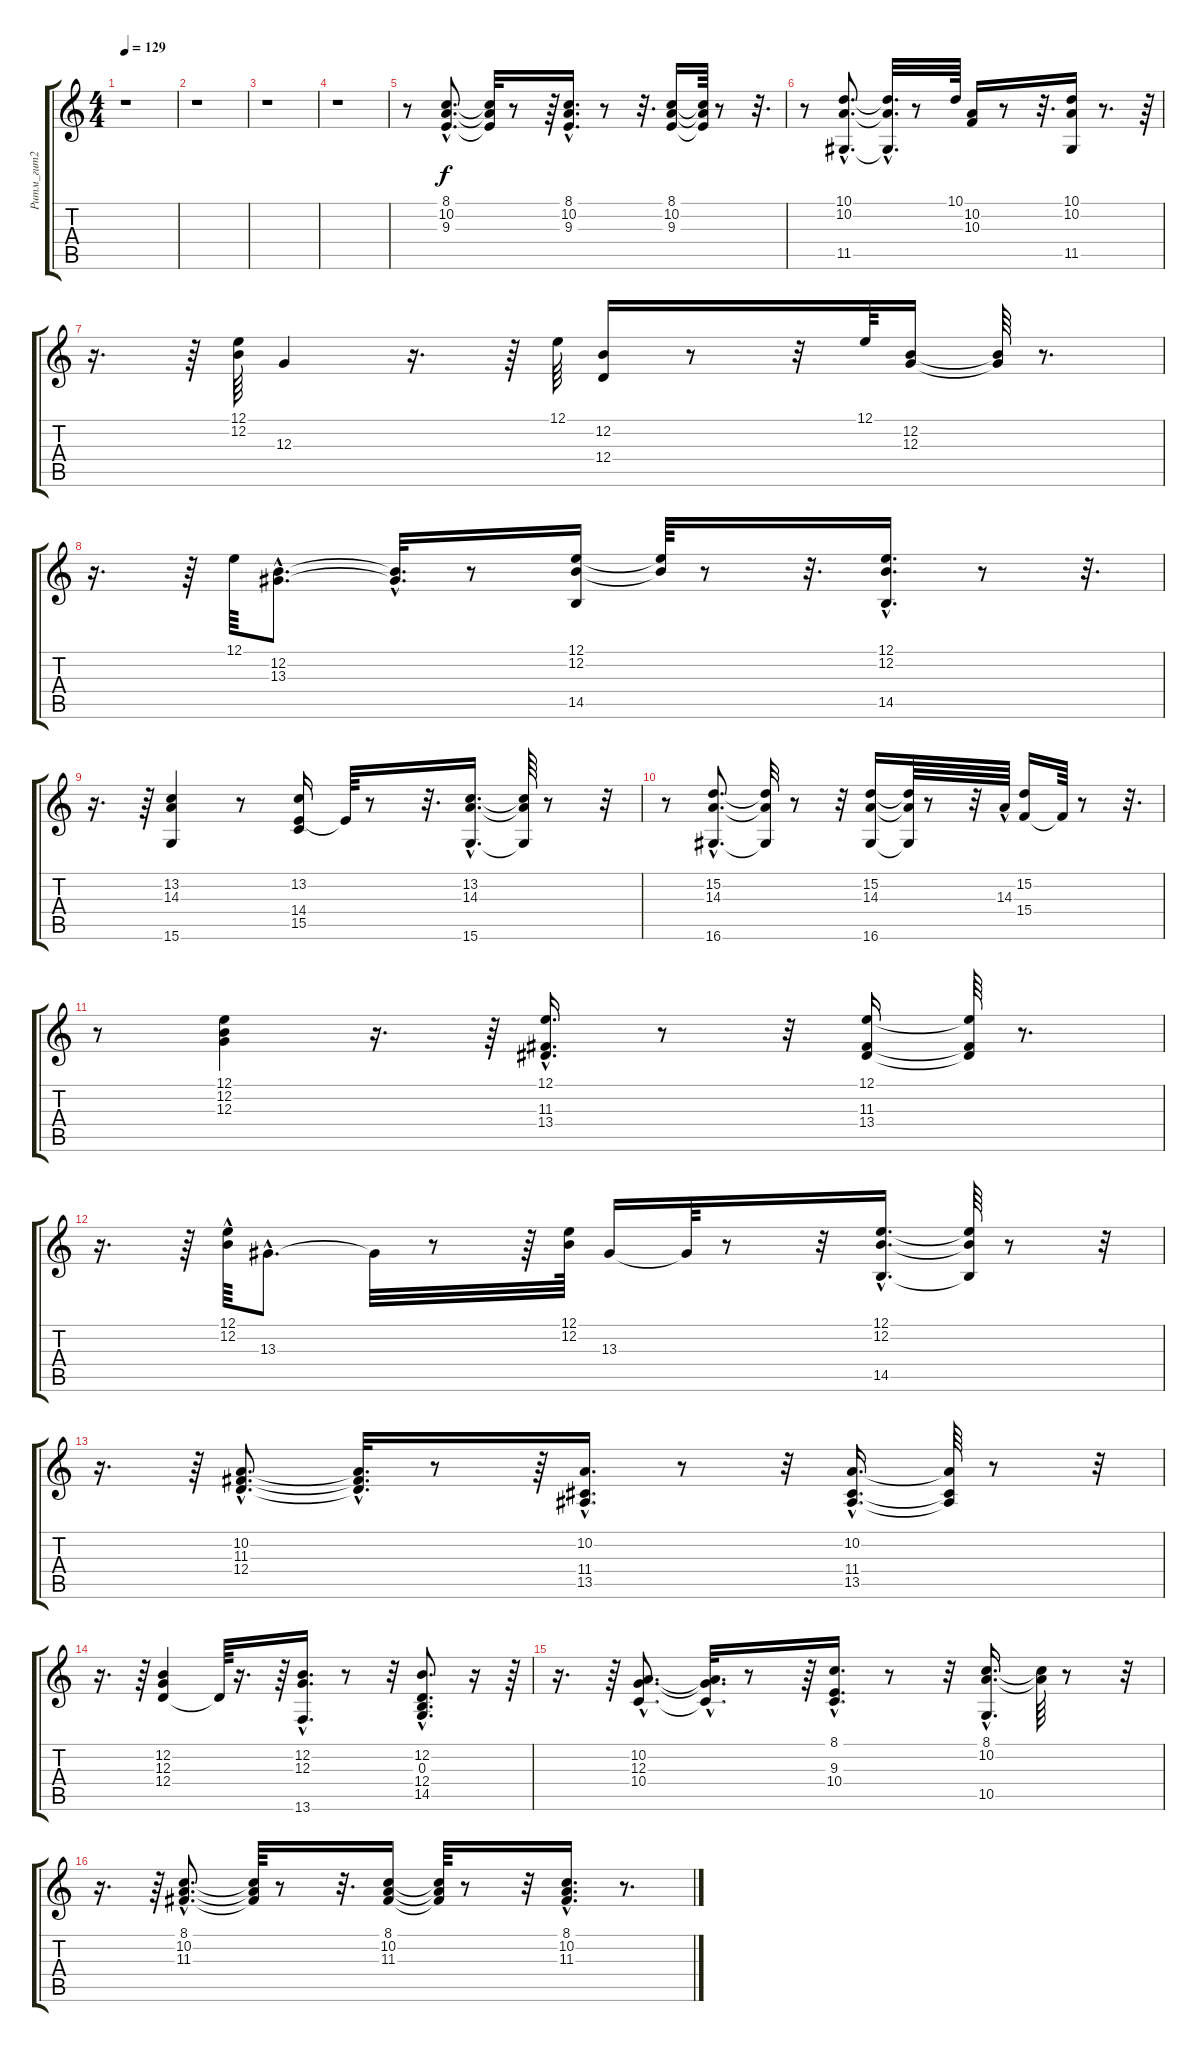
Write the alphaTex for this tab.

\track ("Ритм_гит2" "Ритм_гит2") {instrument lead5charang}
\staff {score tabs}
\tuning (E4 B3 G3 D3 A2 E2) {hide}
\ts (4 4)
\tempo 129
\clef g2
\ks c
r.1{dy f instrument lead5charang} |
r.1 |
r.1 |
r.1 |
r.8 (8.1{hac} 10.2{hac} 9.3{hac}).8{d} (8.1{t} 10.2{t} 9.3{t}).32 r.8 r.64 (8.1{hac} 10.2{hac} 9.3{hac}).16{d} r.8 r.32{d} (8.1 10.2 9.3).16 (8.1{t} 10.2{t} 9.3{t}).64 r.8 r.32{d} |
r.8 (10.1{hac} 10.2{hac} 11.5{hac}).8{d} (10.1{hac t} 10.2{hac t} 11.5{t}).32{d} r.8 10.1.64 (10.2 10.3).16 r.8 r.32{d} (10.1 10.2 11.5).16 r.8{d} r.64 |
r.16{d} r.64 (12.1 12.2).64 12.3.4 r.16{d} r.64 12.1.64 (12.2 12.4).16 r.8 r.32 12.1.64 (12.2 12.3).16 (12.2{t} 12.3{t}).64 r.8{d} |
r.16{d} r.64 12.1.64 (12.2{hac} 13.3{hac}).8{d} (12.2{hac t} 13.3{hac t}).32{d} r.8 (12.1 12.2 14.5).16 (12.1{t} 12.2{t}).64 r.8 r.32{d} (12.1{hac} 12.2{hac} 14.5).16{d} r.8 r.32{d} |
r.16{d} r.64 (13.2 14.3 15.6).4 r.8 (13.2 14.4 15.5).16 14.4{t}.64 r.8 r.32{d} (13.2{hac} 14.3{hac} 15.6{hac}).16{d} (13.2{t} 14.3{t} 15.6{t}).64 r.8 r.32 |
r.8 (15.2{hac} 14.3{hac} 16.6{hac}).8{d} (15.2{t} 14.3{t} 16.6{t}).32 r.8 r.32 (15.2 14.3 16.6).16 (15.2{t} 14.3{t} 16.6{t}).64 r.8 r.32 14.3{hac}.64 (15.2 15.4).16 15.4{t}.64 r.8 r.32{d} |
r.8 (12.1 12.2 12.3).4 r.16{d} r.64 (12.1{hac} 11.3 13.4).16{d} r.8 r.32 (12.1 11.3 13.4).16 (12.1{t} 11.3{t} 13.4{t}).64 r.8{d} |
r.16{d} r.64 (12.1{hac} 12.2{hac}).64 13.3{hac}.8{d} 13.3{t}.32 r.8 r.64 (12.1 12.2).64 13.3.16 13.3{t}.64 r.8 r.32 (12.1{hac} 12.2{hac} 14.5{hac}).16{d} (12.1{t} 12.2{t} 14.5{t}).64 r.8 r.32 |
r.16{d} r.64 (10.2{hac} 11.3{hac} 12.4{hac}).8{d} (10.2{hac t} 11.3{hac t} 12.4{hac t}).32{d} r.8 r.64 (10.2{hac} 11.4 13.5{hac}).16{d} r.8 r.32 (10.2{hac} 11.4{hac} 13.5{hac}).16{d} (10.2{t} 11.4{t} 13.5{t}).64 r.8 r.32 |
r.16{d} r.64 (12.2 12.3 12.4).4 12.4{t}.64 r.16{d} r.64 (12.2{hac} 12.3{hac} 13.6{hac}).16{d} r.8 r.32 (12.2{hac} 0.3 12.4{hac} 14.5).8{d} r.16 r.64 |
r.16{d} r.64 (10.2{hac} 12.3{hac} 10.4{hac}).8{d} (10.2{hac t} 12.3{hac t} 10.4{hac t}).32{d} r.8 r.64 (8.1{hac} 9.3{hac} 10.4{hac}).16{d} r.8 r.32 (8.1{hac} 10.2{hac} 10.5{hac}).16{d} (8.1{t} 10.2{t}).64 r.8 r.32 |
r.16{d} r.64 (8.1{hac} 10.2{hac} 11.3{hac}).8{d} (8.1{t} 10.2{t} 11.3{t}).64 r.8 r.32{d} (8.1 10.2 11.3).16 (8.1{t} 10.2{t} 11.3{t}).64 r.8 r.32 (8.1{hac} 10.2{hac} 11.3{hac}).16{d} r.8{d}
